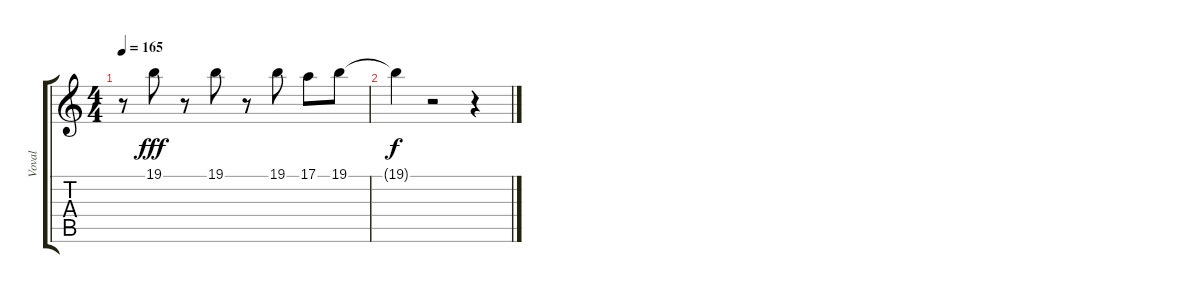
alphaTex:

\track ("Voval" "Voval") {instrument altosax}
\staff {score tabs}
\tuning (E4 B3 G3 D3 A2 E2) {hide}
\ts (4 4)
\tempo 165
\clef g2
\ks c
r.8{dy fff} 19.1.8 r.8 19.1.8 r.8 19.1.8 17.1.8 19.1.8 |
19.1{t}.4{dy f} r.2 r.4
